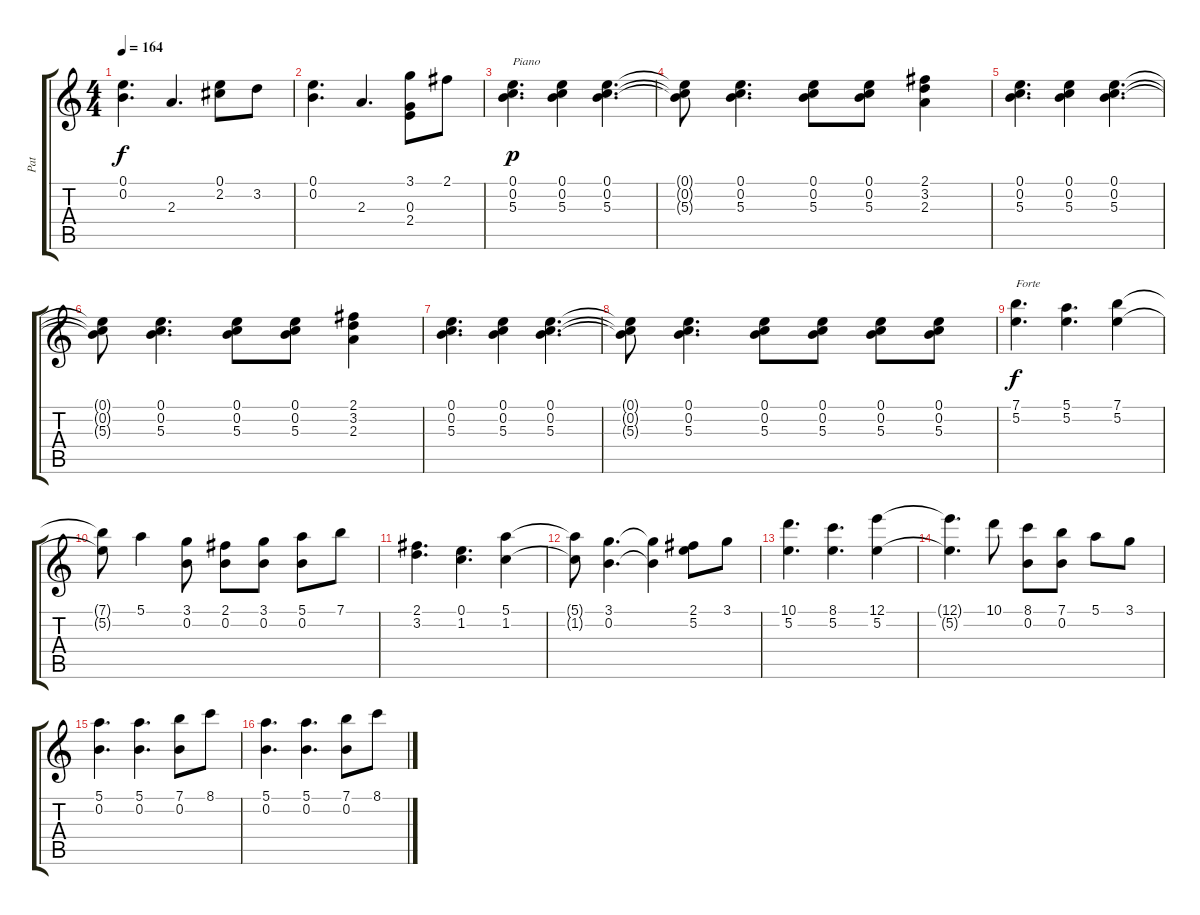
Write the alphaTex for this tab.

\track ("Pat" "Pat") {instrument acousticguitarsteel}
\staff {score tabs}
\tuning (E4 B3 G3 D3 A2 E2) {hide}
\ts (4 4)
\tempo 164
\clef g2
\ks c
(0.1 0.2).4{d dy f} 2.3.4{d} (0.1 2.2).8 3.2.8 |
(0.1 0.2).4{d} 2.3.4{d} (3.1 0.3 2.4).8 2.1.8 |
(0.1 0.2 5.3).4{d txt "Piano" dy p} (0.1 0.2 5.3).4 (0.1 0.2 5.3).4{d} |
(0.1{t} 0.2{t} 5.3{t}).8 (0.1 0.2 5.3).4{d} (0.1 0.2 5.3).8 (0.1 0.2 5.3).8 (2.1 3.2 2.3).4 |
(0.1 0.2 5.3).4{d} (0.1 0.2 5.3).4 (0.1 0.2 5.3).4{d} |
(0.1{t} 0.2{t} 5.3{t}).8 (0.1 0.2 5.3).4{d} (0.1 0.2 5.3).8 (0.1 0.2 5.3).8 (2.1 3.2 2.3).4 |
(0.1 0.2 5.3).4{d} (0.1 0.2 5.3).4 (0.1 0.2 5.3).4{d} |
(0.1{t} 0.2{t} 5.3{t}).8 (0.1 0.2 5.3).4{d} (0.1 0.2 5.3).8 (0.1 0.2 5.3).8 (0.1 0.2 5.3).8 (0.1 0.2 5.3).8 |
(7.1 5.2).4{d txt "Forte" dy f} (5.1 5.2).4{d} (7.1 5.2).4 |
(7.1{t} 5.2{t}).8 5.1.4 (3.1 0.2).8 (2.1 0.2).8 (3.1 0.2).8 (5.1 0.2).8 7.1.8 |
(2.1 3.2).4{d} (0.1 1.2).4{d} (5.1 1.2).4 |
(5.1{t} 1.2{t}).8 (3.1 0.2).4{d} (3.1{t} 0.2{t}).4 (2.1 5.2).8 3.1.8 |
(10.1 5.2).4{d} (8.1 5.2).4{d} (12.1 5.2).4 |
(12.1{t} 5.2{t}).4{d} 10.1.8 (8.1 0.2).8 (7.1 0.2).8 5.1.8 3.1.8 |
(5.1 0.2).4{d} (5.1 0.2).4{d} (7.1 0.2).8 8.1.8 |
(5.1 0.2).4{d} (5.1 0.2).4{d} (7.1 0.2).8 8.1.8
